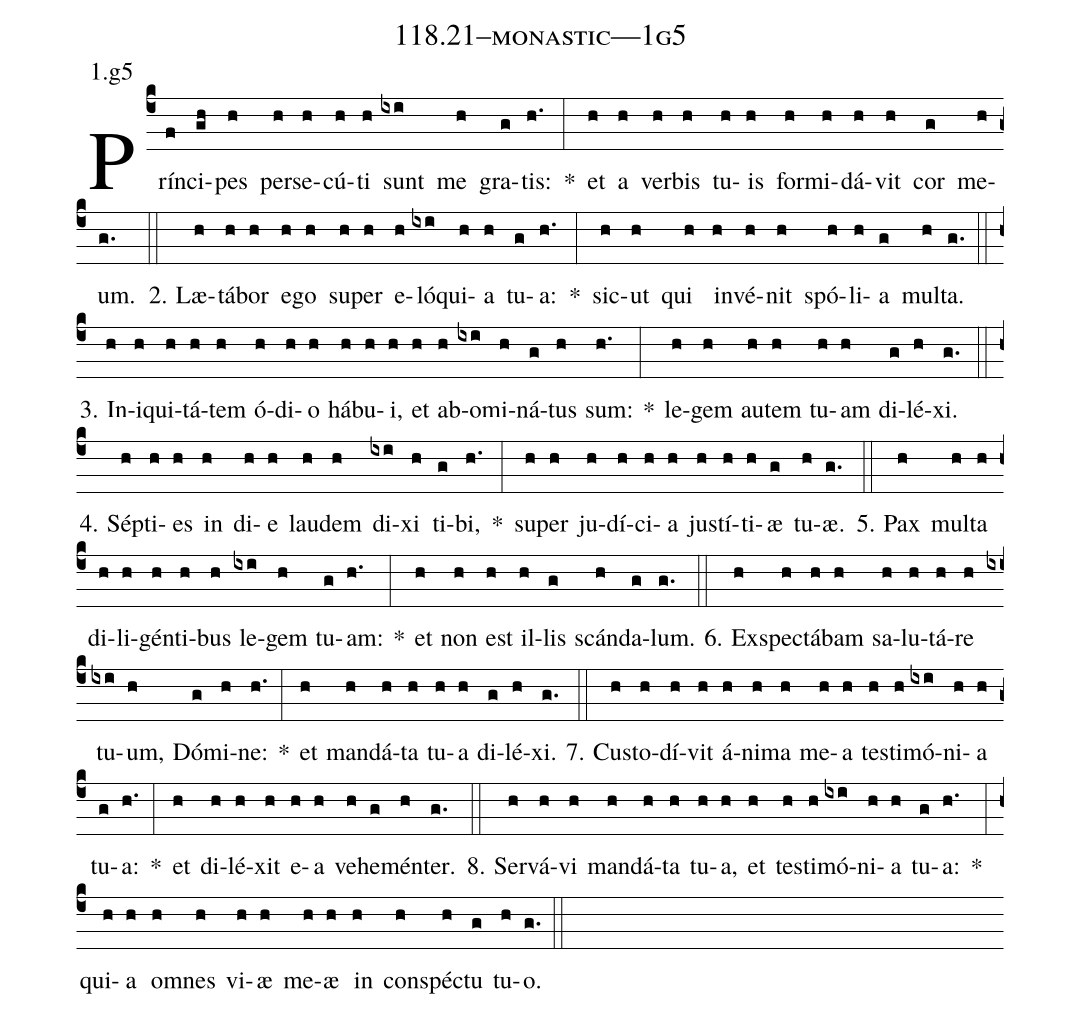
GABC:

name: 118.21--monastic---1g5;
annotation: 1.g5;
%%
(c4)Prín(f)ci(gh)pes(h) per(h)se(h)cú(h)ti(h) sunt(ixi) me(h) gra(g)tis:(h.) *(:) et(h) a(h) ver(h)bis(h) tu(h)is(h) for(h)mi(h)dá(h)vit(h) cor(g) me(h)um.(g.) (::)
2. Læ(h)tá(h)bor(h) e(h)go(h) su(h)per(h) e(h)ló(ixi)qui(h)a(h) tu(g)a:(h.) *(:) sic(h)ut(h) qui(h) in(h)vé(h)nit(h) spó(h)li(h)a(g) mul(h)ta.(g.) (::)
3. In(h)i(h)qui(h)tá(h)tem(h) ó(h)di(h)o(h) há(h)bu(h)i,(h) et(h) ab(h)o(ixi)mi(h)ná(g)tus(h) sum:(h.) *(:) le(h)gem(h) au(h)tem(h) tu(h)am(h) di(g)lé(h)xi.(g.) (::)
4. Sép(h)ti(h)es(h) in(h) di(h)e(h) lau(h)dem(h) di(ixi)xi(h) ti(g)bi,(h.) *(:) su(h)per(h) ju(h)dí(h)ci(h)a(h) jus(h)tí(h)ti(h)æ(g) tu(h)æ.(g.) (::)
5. Pax(h) mul(h)ta(h) di(h)li(h)gén(h)ti(h)bus(h) le(ixi)gem(h) tu(g)am:(h.) *(:) et(h) non(h) est(h) il(h)lis(g) scán(h)da(g)lum.(g.) (::)
6. Ex(h)spec(h)tá(h)bam(h) sa(h)lu(h)tá(h)re(h) tu(ixi)um,(h) Dó(g)mi(h)ne:(h.) *(:) et(h) man(h)dá(h)ta(h) tu(h)a(h) di(g)lé(h)xi.(g.) (::)
7. Cus(h)to(h)dí(h)vit(h) á(h)ni(h)ma(h) me(h)a(h) tes(h)ti(h)mó(ixi)ni(h)a(h) tu(g)a:(h.) *(:) et(h) di(h)lé(h)xit(h) e(h)a(h) ve(h)he(g)mén(h)ter.(g.) (::)
8. Ser(h)vá(h)vi(h) man(h)dá(h)ta(h) tu(h)a,(h) et(h) tes(h)ti(h)mó(ixi)ni(h)a(h) tu(g)a:(h.) *(:) qui(h)a(h) om(h)nes(h) vi(h)æ(h) me(h)æ(h) in(h) con(h)spéc(h)tu(g) tu(h)o.(g.) (::)
